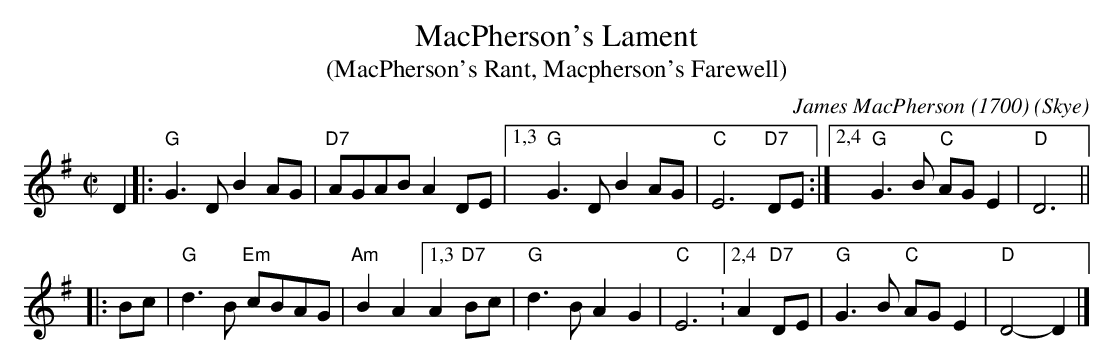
X:1
T: MacPherson's Lament
T: (MacPherson's Rant, Macpherson's Farewell)
C: James MacPherson (1700)
O: Skye
M: C|
L: 1/8
K: Dmix
D2 |:\
"G"G3D B2AG | "D7"AGAB A2DE |\
[1,3 "G"G3D B2AG | "C"E6 "D7"DE :|\
[2,4 "G"G3B "C"AGE2 | "D"D6 ||
|: Bc |\
"G"d3B "Em"cBAG | "Am"B2A2 \
[1,3 A2"D7"Bc | "G"d3B A2G2 | "C"E6 :\
[2,4 A2"D7"DE | "G"G3B "C"AGE2 | "D"D4- D2 |]
